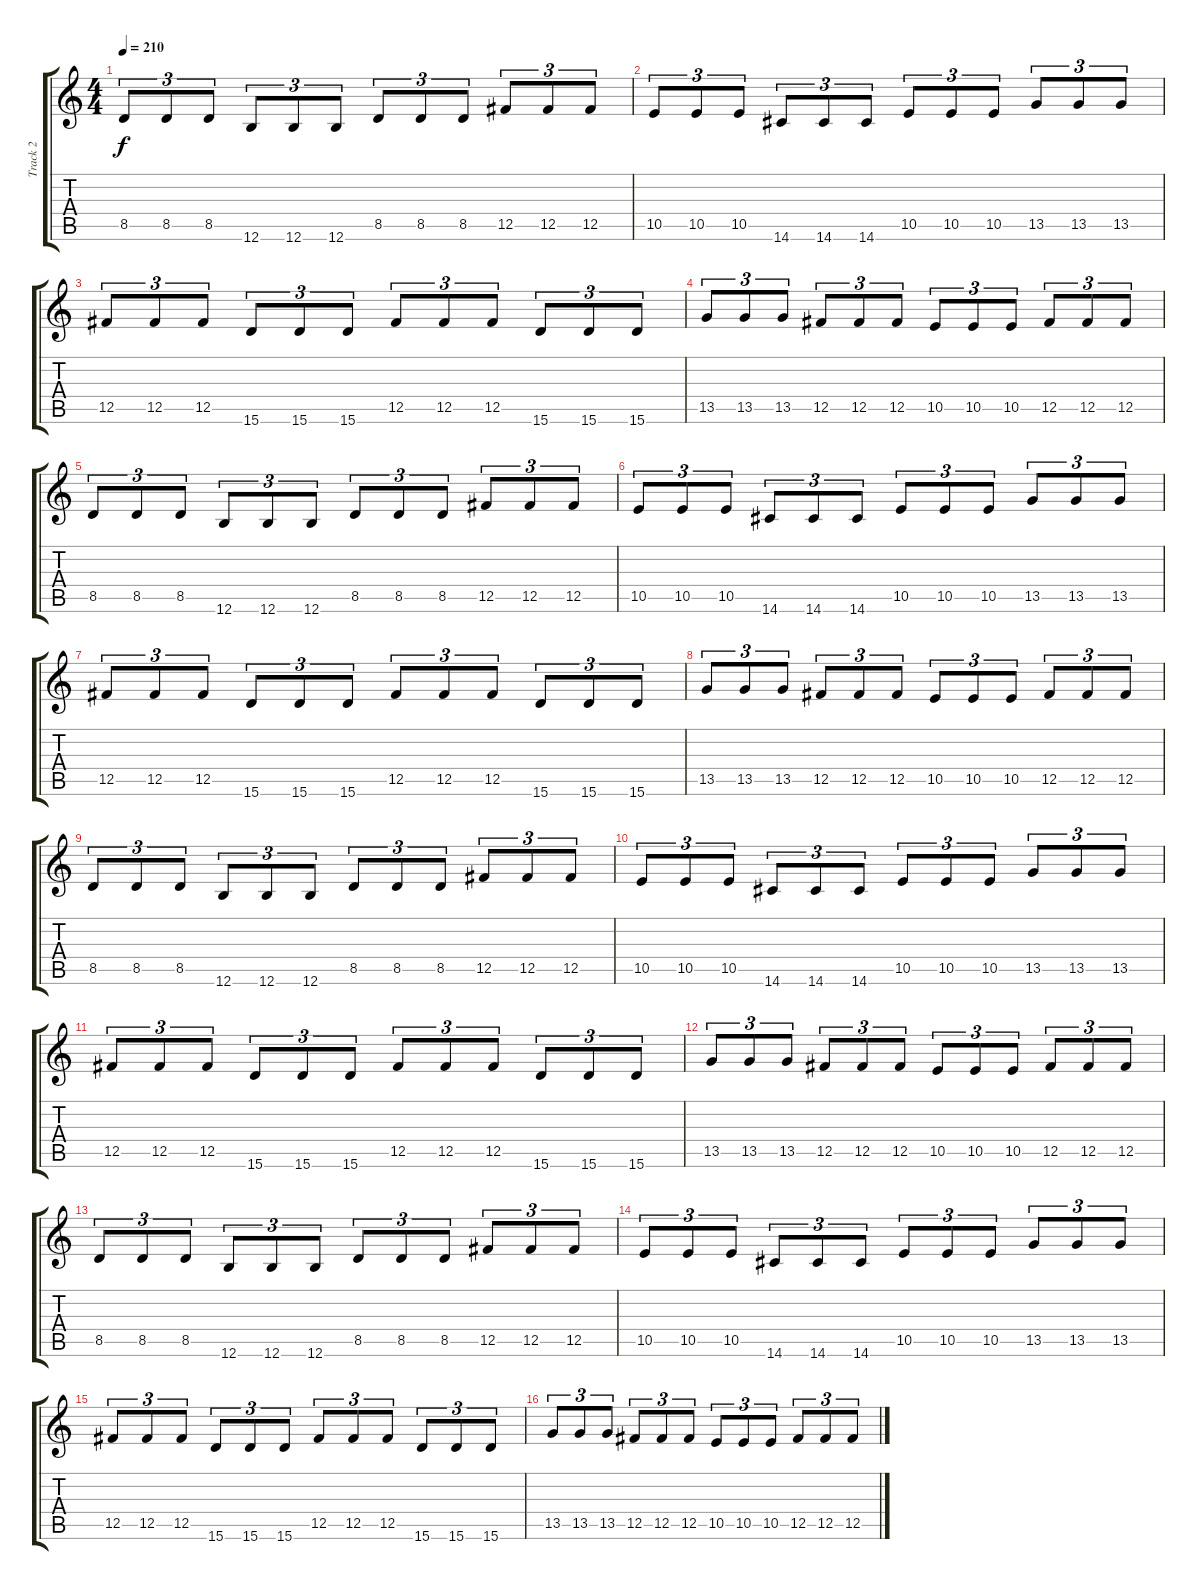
\track ("Track 2" "Track 2") {instrument distortionguitar}
\staff {score tabs}
\tuning (Db4 Ab3 E3 B2 Gb2 B1) {hide}
\ts (4 4)
\tempo 210
\clef g2
\ks c
8.5.8{tu (3 2) dy f} 8.5.8{tu (3 2)} 8.5.8{tu (3 2)} 12.6.8{tu (3 2)} 12.6.8{tu (3 2)} 12.6.8{tu (3 2)} 8.5.8{tu (3 2)} 8.5.8{tu (3 2)} 8.5.8{tu (3 2)} 12.5.8{tu (3 2)} 12.5.8{tu (3 2)} 12.5.8{tu (3 2)} |
10.5.8{tu (3 2)} 10.5.8{tu (3 2)} 10.5.8{tu (3 2)} 14.6.8{tu (3 2)} 14.6.8{tu (3 2)} 14.6.8{tu (3 2)} 10.5.8{tu (3 2)} 10.5.8{tu (3 2)} 10.5.8{tu (3 2)} 13.5.8{tu (3 2)} 13.5.8{tu (3 2)} 13.5.8{tu (3 2)} |
12.5.8{tu (3 2)} 12.5.8{tu (3 2)} 12.5.8{tu (3 2)} 15.6.8{tu (3 2)} 15.6.8{tu (3 2)} 15.6.8{tu (3 2)} 12.5.8{tu (3 2)} 12.5.8{tu (3 2)} 12.5.8{tu (3 2)} 15.6.8{tu (3 2)} 15.6.8{tu (3 2)} 15.6.8{tu (3 2)} |
13.5.8{tu (3 2)} 13.5.8{tu (3 2)} 13.5.8{tu (3 2)} 12.5.8{tu (3 2)} 12.5.8{tu (3 2)} 12.5.8{tu (3 2)} 10.5.8{tu (3 2)} 10.5.8{tu (3 2)} 10.5.8{tu (3 2)} 12.5.8{tu (3 2)} 12.5.8{tu (3 2)} 12.5.8{tu (3 2)} |
8.5.8{tu (3 2)} 8.5.8{tu (3 2)} 8.5.8{tu (3 2)} 12.6.8{tu (3 2)} 12.6.8{tu (3 2)} 12.6.8{tu (3 2)} 8.5.8{tu (3 2)} 8.5.8{tu (3 2)} 8.5.8{tu (3 2)} 12.5.8{tu (3 2)} 12.5.8{tu (3 2)} 12.5.8{tu (3 2)} |
10.5.8{tu (3 2)} 10.5.8{tu (3 2)} 10.5.8{tu (3 2)} 14.6.8{tu (3 2)} 14.6.8{tu (3 2)} 14.6.8{tu (3 2)} 10.5.8{tu (3 2)} 10.5.8{tu (3 2)} 10.5.8{tu (3 2)} 13.5.8{tu (3 2)} 13.5.8{tu (3 2)} 13.5.8{tu (3 2)} |
12.5.8{tu (3 2)} 12.5.8{tu (3 2)} 12.5.8{tu (3 2)} 15.6.8{tu (3 2)} 15.6.8{tu (3 2)} 15.6.8{tu (3 2)} 12.5.8{tu (3 2)} 12.5.8{tu (3 2)} 12.5.8{tu (3 2)} 15.6.8{tu (3 2)} 15.6.8{tu (3 2)} 15.6.8{tu (3 2)} |
13.5.8{tu (3 2)} 13.5.8{tu (3 2)} 13.5.8{tu (3 2)} 12.5.8{tu (3 2)} 12.5.8{tu (3 2)} 12.5.8{tu (3 2)} 10.5.8{tu (3 2)} 10.5.8{tu (3 2)} 10.5.8{tu (3 2)} 12.5.8{tu (3 2)} 12.5.8{tu (3 2)} 12.5.8{tu (3 2)} |
8.5.8{tu (3 2)} 8.5.8{tu (3 2)} 8.5.8{tu (3 2)} 12.6.8{tu (3 2)} 12.6.8{tu (3 2)} 12.6.8{tu (3 2)} 8.5.8{tu (3 2)} 8.5.8{tu (3 2)} 8.5.8{tu (3 2)} 12.5.8{tu (3 2)} 12.5.8{tu (3 2)} 12.5.8{tu (3 2)} |
10.5.8{tu (3 2)} 10.5.8{tu (3 2)} 10.5.8{tu (3 2)} 14.6.8{tu (3 2)} 14.6.8{tu (3 2)} 14.6.8{tu (3 2)} 10.5.8{tu (3 2)} 10.5.8{tu (3 2)} 10.5.8{tu (3 2)} 13.5.8{tu (3 2)} 13.5.8{tu (3 2)} 13.5.8{tu (3 2)} |
12.5.8{tu (3 2)} 12.5.8{tu (3 2)} 12.5.8{tu (3 2)} 15.6.8{tu (3 2)} 15.6.8{tu (3 2)} 15.6.8{tu (3 2)} 12.5.8{tu (3 2)} 12.5.8{tu (3 2)} 12.5.8{tu (3 2)} 15.6.8{tu (3 2)} 15.6.8{tu (3 2)} 15.6.8{tu (3 2)} |
13.5.8{tu (3 2)} 13.5.8{tu (3 2)} 13.5.8{tu (3 2)} 12.5.8{tu (3 2)} 12.5.8{tu (3 2)} 12.5.8{tu (3 2)} 10.5.8{tu (3 2)} 10.5.8{tu (3 2)} 10.5.8{tu (3 2)} 12.5.8{tu (3 2)} 12.5.8{tu (3 2)} 12.5.8{tu (3 2)} |
8.5.8{tu (3 2)} 8.5.8{tu (3 2)} 8.5.8{tu (3 2)} 12.6.8{tu (3 2)} 12.6.8{tu (3 2)} 12.6.8{tu (3 2)} 8.5.8{tu (3 2)} 8.5.8{tu (3 2)} 8.5.8{tu (3 2)} 12.5.8{tu (3 2)} 12.5.8{tu (3 2)} 12.5.8{tu (3 2)} |
10.5.8{tu (3 2)} 10.5.8{tu (3 2)} 10.5.8{tu (3 2)} 14.6.8{tu (3 2)} 14.6.8{tu (3 2)} 14.6.8{tu (3 2)} 10.5.8{tu (3 2)} 10.5.8{tu (3 2)} 10.5.8{tu (3 2)} 13.5.8{tu (3 2)} 13.5.8{tu (3 2)} 13.5.8{tu (3 2)} |
12.5.8{tu (3 2)} 12.5.8{tu (3 2)} 12.5.8{tu (3 2)} 15.6.8{tu (3 2)} 15.6.8{tu (3 2)} 15.6.8{tu (3 2)} 12.5.8{tu (3 2)} 12.5.8{tu (3 2)} 12.5.8{tu (3 2)} 15.6.8{tu (3 2)} 15.6.8{tu (3 2)} 15.6.8{tu (3 2)} |
13.5.8{tu (3 2)} 13.5.8{tu (3 2)} 13.5.8{tu (3 2)} 12.5.8{tu (3 2)} 12.5.8{tu (3 2)} 12.5.8{tu (3 2)} 10.5.8{tu (3 2)} 10.5.8{tu (3 2)} 10.5.8{tu (3 2)} 12.5.8{tu (3 2)} 12.5.8{tu (3 2)} 12.5.8{tu (3 2)}
